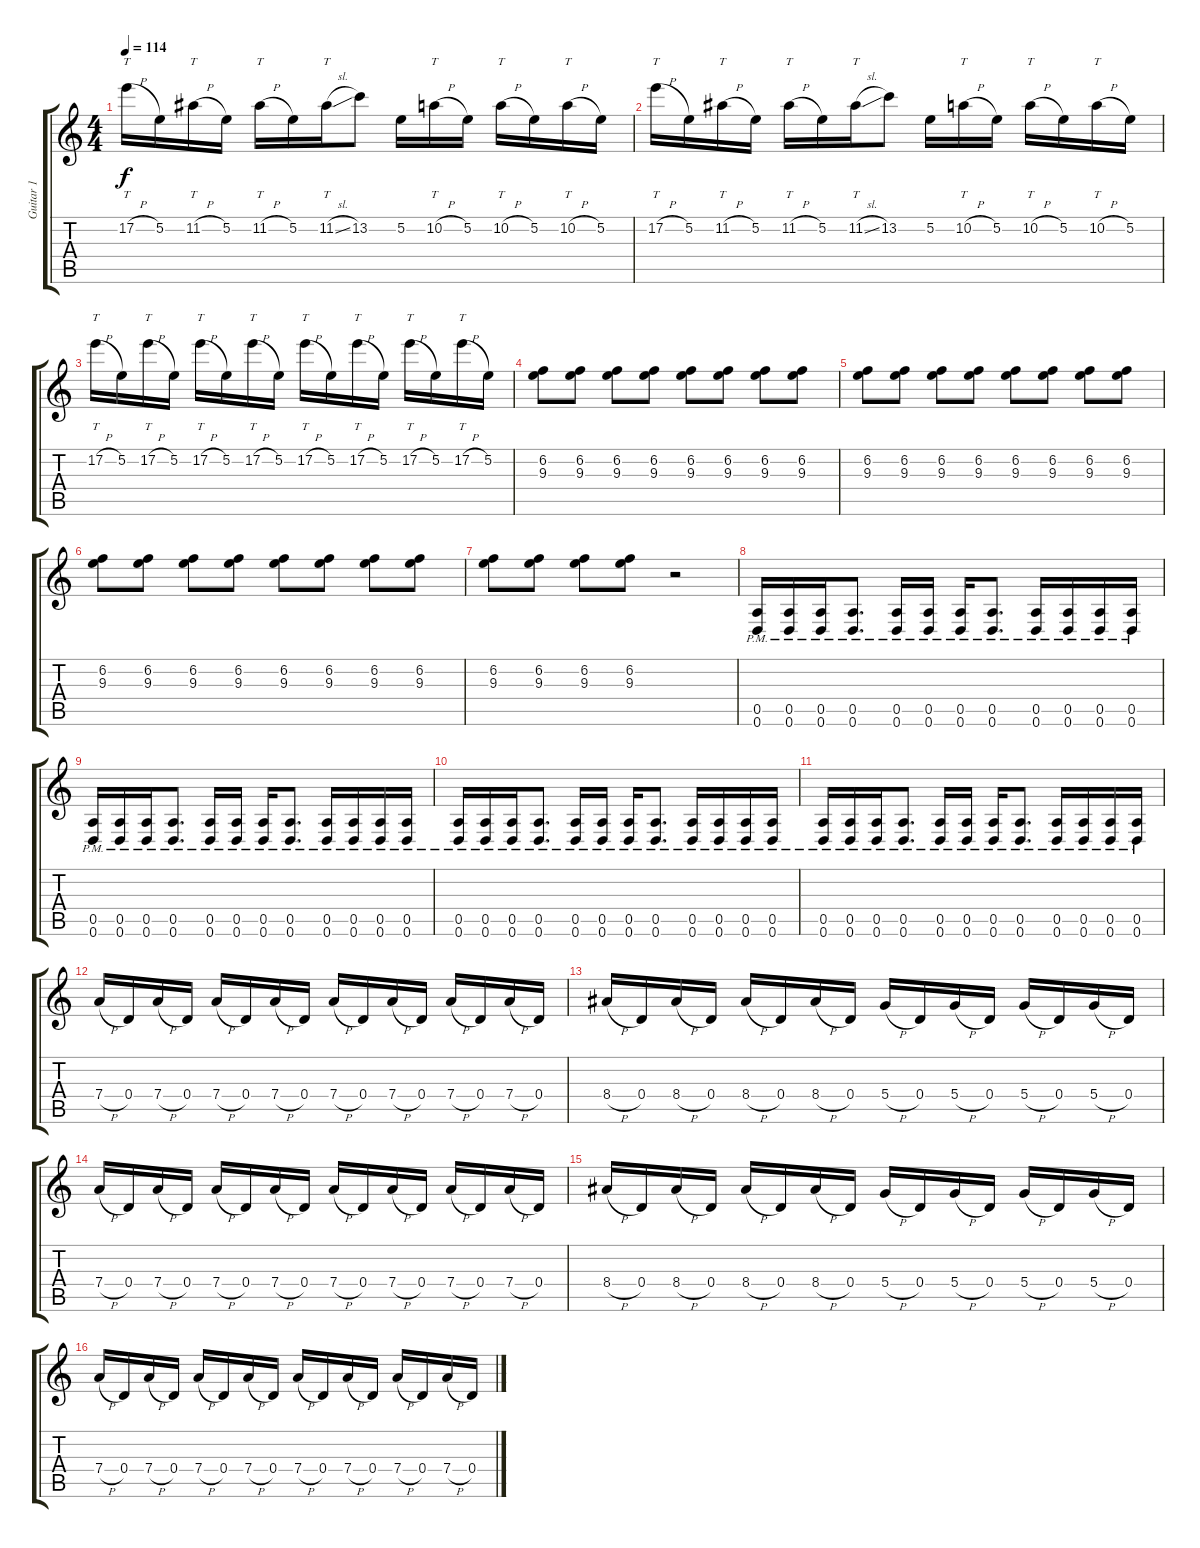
\track ("Guitar 1" "Guitar 1") {instrument distortionguitar}
\staff {score tabs}
\tuning (E4 B3 G3 D3 A2 D2) {hide}
\ts (4 4)
\tempo 114
\clef g2
\ks c
17.2{h}.16{tt dy f} 5.2.16 11.2{h}.16{tt} 5.2.16 11.2{h}.16{tt} 5.2.16 11.2{sl}.16{tt} 13.2.8 5.2.16 10.2{h}.16{tt} 5.2.16 10.2{h}.16{tt} 5.2.16 10.2{h}.16{tt} 5.2.16 |
17.2{h}.16{tt} 5.2.16 11.2{h}.16{tt} 5.2.16 11.2{h}.16{tt} 5.2.16 11.2{sl}.16{tt} 13.2.8 5.2.16 10.2{h}.16{tt} 5.2.16 10.2{h}.16{tt} 5.2.16 10.2{h}.16{tt} 5.2.16 |
17.2{h}.16{tt} 5.2.16 17.2{h}.16{tt} 5.2.16 17.2{h}.16{tt} 5.2.16 17.2{h}.16{tt} 5.2.16 17.2{h}.16{tt} 5.2.16 17.2{h}.16{tt} 5.2.16 17.2{h}.16{tt} 5.2.16 17.2{h}.16{tt} 5.2.16 |
(6.2 9.3).8 (6.2 9.3).8 (6.2 9.3).8 (6.2 9.3).8 (6.2 9.3).8 (6.2 9.3).8 (6.2 9.3).8 (6.2 9.3).8 |
(6.2 9.3).8 (6.2 9.3).8 (6.2 9.3).8 (6.2 9.3).8 (6.2 9.3).8 (6.2 9.3).8 (6.2 9.3).8 (6.2 9.3).8 |
(6.2 9.3).8 (6.2 9.3).8 (6.2 9.3).8 (6.2 9.3).8 (6.2 9.3).8 (6.2 9.3).8 (6.2 9.3).8 (6.2 9.3).8 |
(6.2 9.3).8 (6.2 9.3).8 (6.2 9.3).8 (6.2 9.3).8 r.2 |
(0.5{pm} 0.6{pm}).16 (0.5{pm} 0.6{pm}).16 (0.5{pm} 0.6{pm}).16 (0.5{pm} 0.6{pm}).8{d} (0.5{pm} 0.6{pm}).16 (0.5{pm} 0.6{pm}).16 (0.5{pm} 0.6{pm}).16 (0.5{pm} 0.6{pm}).8{d} (0.5{pm} 0.6{pm}).16 (0.5{pm} 0.6{pm}).16 (0.5{pm} 0.6{pm}).16 (0.5{pm} 0.6{pm}).16 |
(0.5{pm} 0.6{pm}).16 (0.5{pm} 0.6{pm}).16 (0.5{pm} 0.6{pm}).16 (0.5{pm} 0.6{pm}).8{d} (0.5{pm} 0.6{pm}).16 (0.5{pm} 0.6{pm}).16 (0.5{pm} 0.6{pm}).16 (0.5{pm} 0.6{pm}).8{d} (0.5{pm} 0.6{pm}).16 (0.5{pm} 0.6{pm}).16 (0.5{pm} 0.6{pm}).16 (0.5{pm} 0.6{pm}).16 |
(0.5{pm} 0.6{pm}).16 (0.5{pm} 0.6{pm}).16 (0.5{pm} 0.6{pm}).16 (0.5{pm} 0.6{pm}).8{d} (0.5{pm} 0.6{pm}).16 (0.5{pm} 0.6{pm}).16 (0.5{pm} 0.6{pm}).16 (0.5{pm} 0.6{pm}).8{d} (0.5{pm} 0.6{pm}).16 (0.5{pm} 0.6{pm}).16 (0.5{pm} 0.6{pm}).16 (0.5{pm} 0.6{pm}).16 |
(0.5{pm} 0.6{pm}).16 (0.5{pm} 0.6{pm}).16 (0.5{pm} 0.6{pm}).16 (0.5{pm} 0.6{pm}).8{d} (0.5{pm} 0.6{pm}).16 (0.5{pm} 0.6{pm}).16 (0.5{pm} 0.6{pm}).16 (0.5{pm} 0.6{pm}).8{d} (0.5{pm} 0.6{pm}).16 (0.5{pm} 0.6{pm}).16 (0.5{pm} 0.6{pm}).16 (0.5{pm} 0.6{pm}).16 |
7.4{h}.16 0.4.16 7.4{h}.16 0.4.16 7.4{h}.16 0.4.16 7.4{h}.16 0.4.16 7.4{h}.16 0.4.16 7.4{h}.16 0.4.16 7.4{h}.16 0.4.16 7.4{h}.16 0.4.16 |
8.4{h}.16 0.4.16 8.4{h}.16 0.4.16 8.4{h}.16 0.4.16 8.4{h}.16 0.4.16 5.4{h}.16 0.4.16 5.4{h}.16 0.4.16 5.4{h}.16 0.4.16 5.4{h}.16 0.4.16 |
7.4{h}.16 0.4.16 7.4{h}.16 0.4.16 7.4{h}.16 0.4.16 7.4{h}.16 0.4.16 7.4{h}.16 0.4.16 7.4{h}.16 0.4.16 7.4{h}.16 0.4.16 7.4{h}.16 0.4.16 |
8.4{h}.16 0.4.16 8.4{h}.16 0.4.16 8.4{h}.16 0.4.16 8.4{h}.16 0.4.16 5.4{h}.16 0.4.16 5.4{h}.16 0.4.16 5.4{h}.16 0.4.16 5.4{h}.16 0.4.16 |
7.4{h}.16 0.4.16 7.4{h}.16 0.4.16 7.4{h}.16 0.4.16 7.4{h}.16 0.4.16 7.4{h}.16 0.4.16 7.4{h}.16 0.4.16 7.4{h}.16 0.4.16 7.4{h}.16 0.4.16
